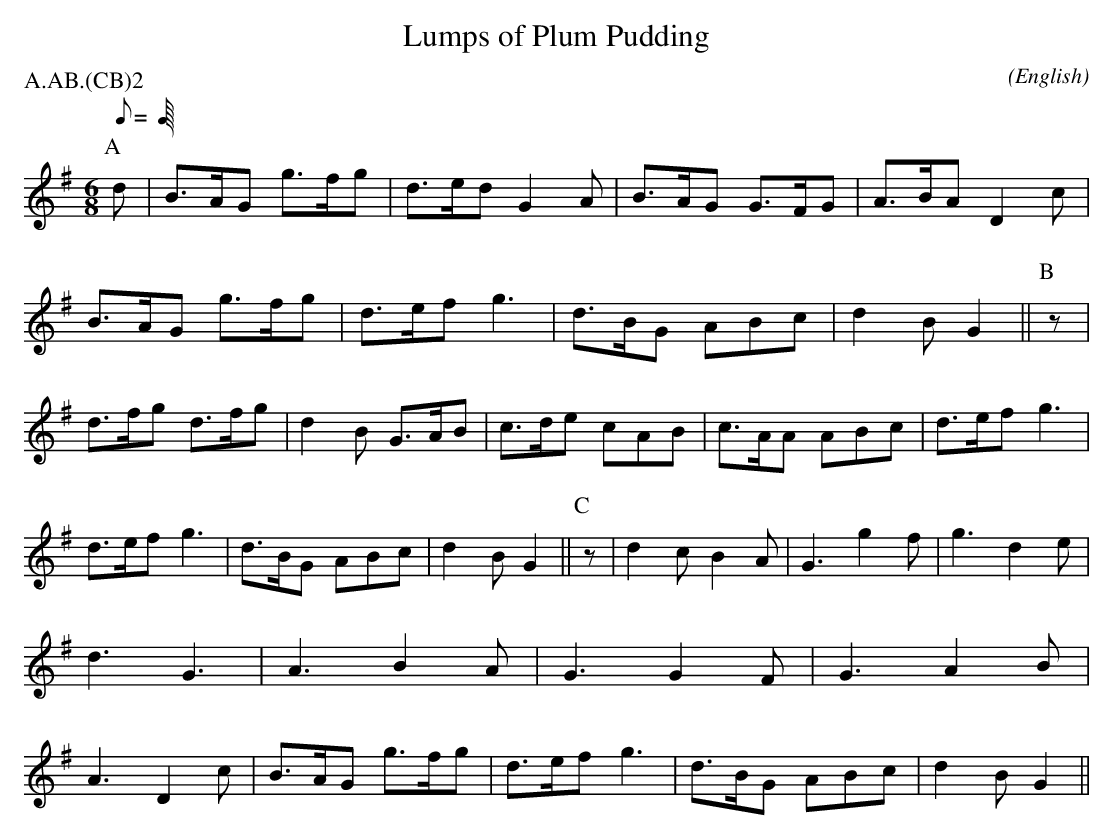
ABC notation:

X:1
T:Lumps of Plum Pudding
M:6/8
C:
O:English
P:A.AB.(CB)2
L:1/8
K:G
Q:C3=108
P:A
d|B>AG g>fg|d>ed G2 A|B>AG G>FG|A>BA D2  \
c|B>AG g>fg|d>ef g3|d>BG ABc|d2 B G2||\
P:B
z|d>fg d>fg|d2 B G>AB|c>de cAB|c>AA ABc|\
d>ef g3|d>ef g3|d>BG ABc|d2 B G2||\
P:C
z|d2 c B2 A|G3   g2 f|g3   d2 e|d3   G3|\
A3   B2 A|G3   G2 F|G3   A2 B|A3   D2  \
c|B>AG g>fg|d>ef g3|d>BG ABc|d2 B G2||
